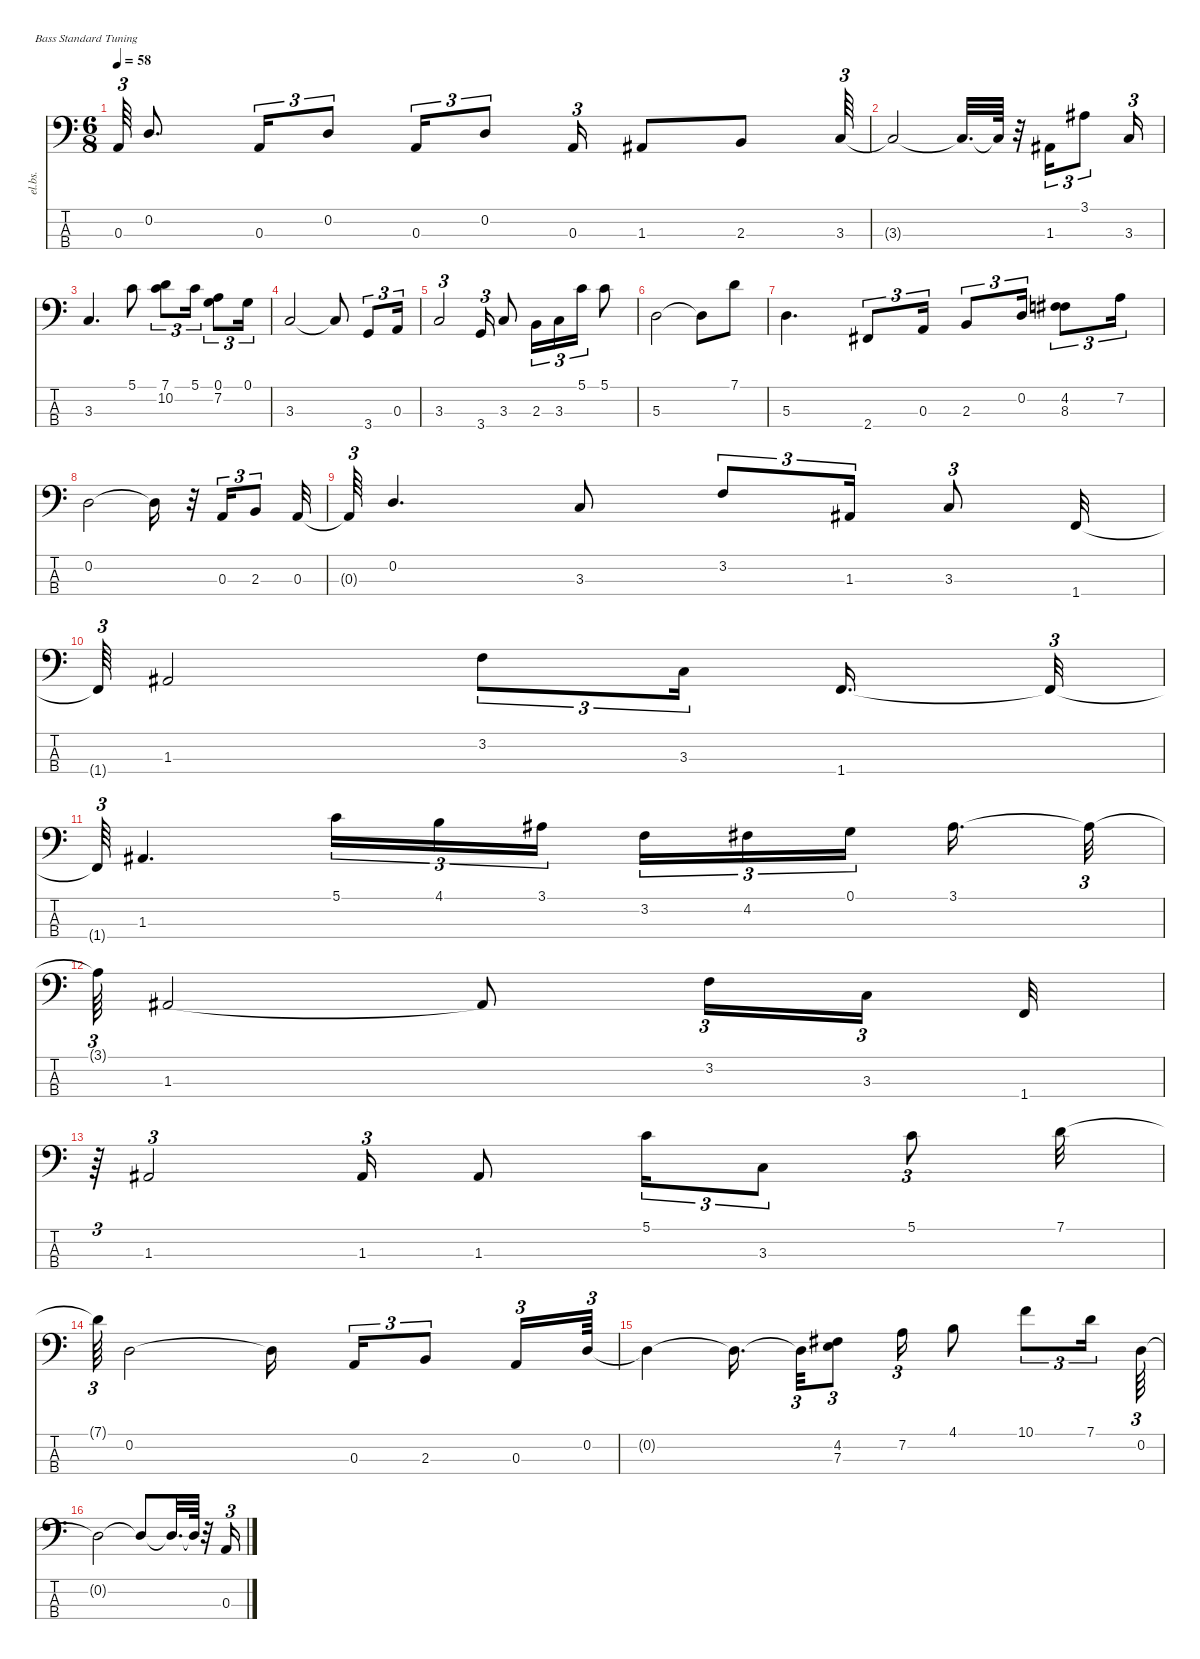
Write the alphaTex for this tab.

\defaultSystemsLayout 4
\hideDynamics
\bracketExtendMode nobrackets
\otherSystemsTrackNameOrientation horizontal
\track ("Electric Bass" "el.bs.") {instrument electricbassfinger}
\staff {score tabs}
\tuning (G2 D2 A1 E1)
\ts (6 8)
\tempo 58
\clef f4
\ks c
0.3{t}.64{tu (3 2) dy f beam Up} 0.2.8{d dy fff beam Up} 0.3.16{tu (3 2) beam Up} 0.2.8{tu (3 2) beam Up} 0.3.16{tu (3 2) beam Up} 0.2.8{tu (3 2) beam Up} 0.3.16{tu (3 2) beam Up} 1.3{acc #}.8{beam Up} 2.3.8{beam Up} 3.3.64{tu (3 2) beam Up} |
3.3{t}.2{dy f beam Up} 3.3{t}.32{d beam Up} 3.3{t}.64{beam Up} r.32{beam Up} 1.3{acc #}.16{tu (3 2) dy fff beam Down} 3.1{acc #}.8{tu (3 2) beam Down} 3.3.16{tu (3 2) beam Up} |
3.3.4{d beam Up} 5.1.8{beam Down} (7.1 10.2).8{tu (3 2) beam Down} 5.1.16{tu (3 2) beam Down} (0.1 7.2).8{tu (3 2) beam Down} 0.1.16{tu (3 2) beam Down} |
3.3.2{beam Up} 3.3{t}.8{dy f beam Up} 3.4.8{tu (3 2) dy fff beam Up} 0.3.16{tu (3 2) beam Up} |
3.3.2{tu (3 2) beam Up} 3.4.16{tu (3 2) beam Up} 3.3.8{beam Up} 2.3.16{tu (3 2) beam Down} 3.3.16{tu (3 2) beam Down} 5.1.16{tu (3 2) beam Down} 5.1.8{beam Down} |
5.3.2{beam Down} 5.3{t}.8{dy f beam Down} 7.1.8{dy fff beam Down} |
5.3.4{d beam Down} 2.4{acc #}.8{tu (3 2) beam Up} 0.3.16{tu (3 2) beam Up} 2.3.8{tu (3 2) beam Up} 0.2.16{tu (3 2) beam Up} (4.2{acc #} 8.3).8{tu (3 2) beam Down} 7.2.16{tu (3 2) beam Down} |
0.2.2{beam Down} 0.2{t}.16{dy f beam Down} r.32{beam Down} 0.3.16{tu (3 2) dy fff beam Up} 2.3.8{tu (3 2) beam Up} 0.3.32{beam Up} |
0.3{t}.64{tu (3 2) dy f beam Up} 0.2.4{d dy fff beam Up} 3.3.8{beam Up} 3.2.8{tu (3 2) beam Up} 1.3{acc #}.16{tu (3 2) beam Up} 3.3.8{tu (3 2) beam Up} 1.4.32{beam Up} |
1.4{t}.64{tu (3 2) dy f beam Up} 1.3{acc #}.2{dy fff beam Up} 3.2.8{tu (3 2) beam Down} 3.3.16{tu (3 2) beam Down} 1.4.16{d beam Up} 1.4{t}.32{tu (3 2) dy f beam Up} |
1.4{t}.64{tu (3 2) beam Up} 1.3{acc #}.4{d dy fff beam Up} 5.1.16{tu (3 2) beam Down} 4.1.16{tu (3 2) beam Down} 3.1{acc #}.16{tu (3 2) beam Down} 3.2.16{tu (3 2) beam Down} 4.2{acc #}.16{tu (3 2) beam Down} 0.1.16{tu (3 2) beam Down} 3.1{acc #}.16{d beam Down} 3.1{t acc #}.32{tu (3 2) dy f beam Down} |
3.1{t acc #}.64{tu (3 2) beam Down} 1.3{acc #}.2{dy fff beam Up} 1.3{t acc #}.8{dy f beam Up} 3.2.16{tu (3 2) dy fff beam Down} 3.3.16{tu (3 2) beam Up} 1.4.32{beam Up} |
r.64{tu (3 2) beam Down} 1.3{acc #}.2{tu (3 2) beam Up} 1.3{acc #}.16{tu (3 2) beam Up} 1.3{acc #}.8{beam Up} 5.1.16{tu (3 2) beam Down} 3.3.8{tu (3 2) beam Down} 5.1.8{tu (3 2) beam Down} 7.1.32{beam Down} |
7.1{t}.64{tu (3 2) dy f beam Down} 0.2.2{dy fff beam Down} 0.2{t}.16{dy f beam Down} 0.3.16{tu (3 2) dy fff beam Up} 2.3.8{tu (3 2) beam Up} 0.3.16{tu (3 2) beam Up} 0.2.64{tu (3 2) beam Up} |
0.2{t}.4{dy f beam Down} 0.2{t}.16{d beam Down} 0.2{t}.32{tu (3 2) beam Down} (4.2{acc #} 7.3).8{tu (3 2) dy fff beam Down} 7.2.16{tu (3 2) beam Down} 4.1.8{beam Down} 10.1.8{tu (3 2) beam Down} 7.1.16{tu (3 2) beam Down} 0.2.64{tu (3 2) beam Down} |
0.2{t}.2{dy f beam Down} 0.2{t}.8{beam Up} 0.2{t}.32{d beam Up} 0.2{t}.64{beam Up} r.32{beam Up} 0.3.16{tu (3 2) dy fff beam Up}
